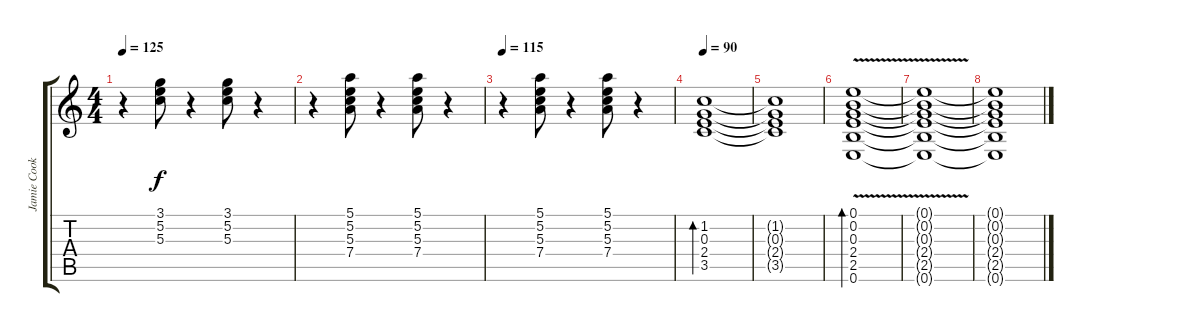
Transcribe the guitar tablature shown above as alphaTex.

\track ("Jamie Cook" "Jamie Cook") {instrument electricguitarjazz}
\staff {score tabs}
\tuning (E4 B3 G3 D3 A2 E2) {hide}
\ts (4 4)
\tempo 125
\clef g2
\ks c
r.4{dy f} (3.1 5.2 5.3).8 r.4 (3.1 5.2 5.3).8 r.4 |
r.4 (5.1 5.2 5.3 7.4).8 r.4 (5.1 5.2 5.3 7.4).8 r.4 |
\tempo 115
r.4 (5.1 5.2 5.3 7.4).8 r.4 (5.1 5.2 5.3 7.4).8 r.4 |
\tempo 90
(1.2 0.3 2.4 3.5).1{bd 240} |
(1.2{t} 0.3{t} 2.4{t} 3.5{t}).1 |
(0.1{v} 0.2{v} 0.3{v} 2.4{v} 2.5{v} 0.6{v}).1{bd 240} |
(0.1{t} 0.2{t} 0.3{t} 2.4{t} 2.5{t} 0.6{t}).1 |
(0.1{t} 0.2{t} 0.3{t} 2.4{t} 2.5{t} 0.6{t}).1
